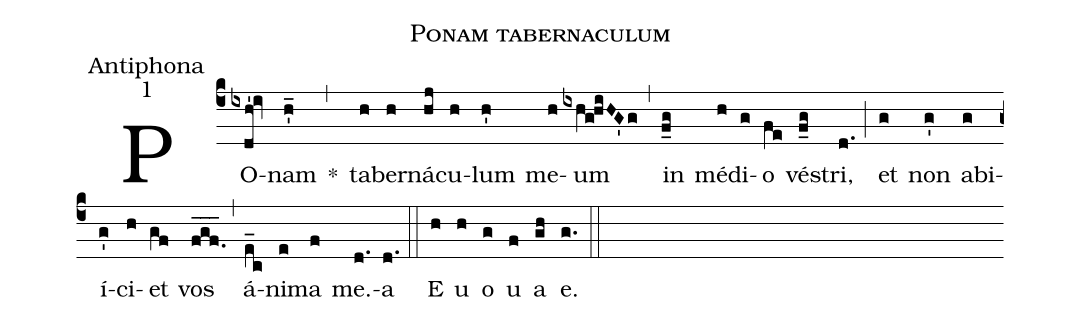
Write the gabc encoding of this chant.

name:Ponam tabernaculum;
office-part:Antiphona;
mode:1;
%%
(c4) PO(ixdh'!iv)nam(h'_) *(,) ta(h)ber(h)ná(hj)cu(h)lum(h') me(h)um(ixhg!hiHG'g) (,) in(f_g) mé(h)di(g)o(fe) vé(f_g)stri,(d.) (;) et(g) non(g') abi(g)í(g')ci(h)et(gf) vos(fgf.___) (,) á(e_c)ni(e)ma(f) me.(d.)a(d.) (::) E(h) u(h) o(g) u(f) a(gh) e.(g.) (::)
